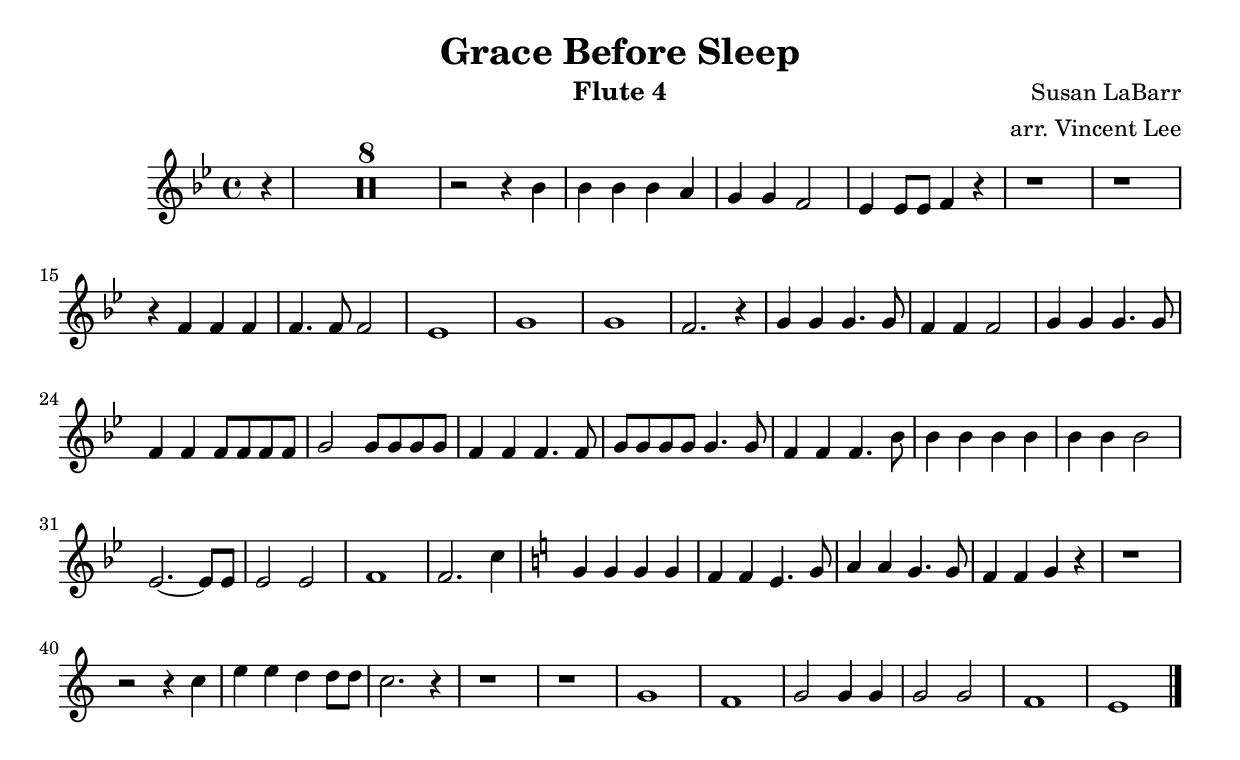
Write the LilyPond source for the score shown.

\version "2.24.3"
\header {
  title = "Grace Before Sleep"
  composer = "Susan LaBarr"
  instrument = "Flute 4"
  arranger = "arr. Vincent Lee"
}

\relative {
  \key bes \major

								% A section
  \partial 4 r4
  \compressMMRests {
	R1*8
  }

  r2 r4 bes' | bes bes bes a | g g f2 | ees4 ees8 ees f4 r4 |
  r1 | r1 | r4 f f f | f4. f8 f2
								% B section
  ees1 | g1 | g | f2. r4

  g g g4. g8 | f4 f f2 |
  g4 g g4. g8 | f4 f f8 f f f |
  g2 g8 g g g | f4 f f4. f8 |
  g g g g g4. g8 | f4 f f4. bes8
								% C section (broadly)
  bes4 bes bes bes | bes bes bes2 | ees,2.~ ees8 ees |
  ees2 ees | f1 | f2. c'4 |

  								% D section recapitulation
  \key c \major
  g4 g g g | f f e4. g8 | a4 a g4. g8 | f4 f g r |
  r1 | r2 r4 c |
  e e d d8 d | c2. r4 | r1 | r1
  g1 | f1 | g2 g4 g | g2 g | f1 | e
  \bar "|."

  
}